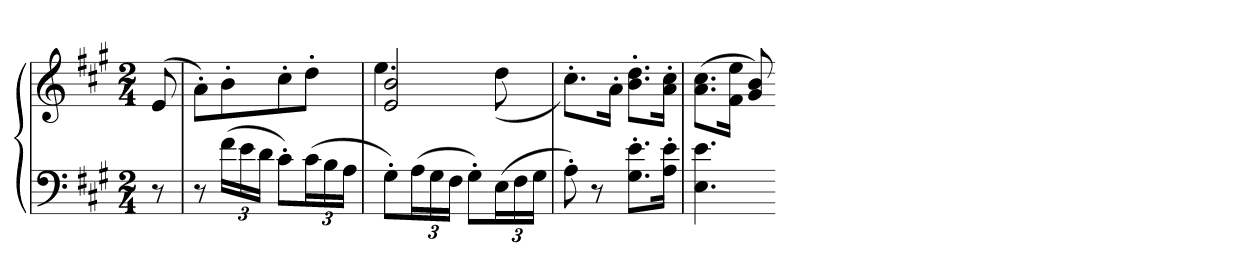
**kern	**kern
*part1	*part1
*staff2	*staff1
*clefF4	*clefG2
*k[f#c#g#]	*k[f#c#g#]
*A:	*A:
*M2/4	*M2/4
=	=
8r	(8e
=186	=186
8r	8a'L)
(24f#LL	8b'
24e	.
24dJJ	.
8c#'L)	8cc#'
(24c#L	8dd'J
24B	.
24AJJ	.
=187	=187
*	*^
8G#'L)	2e 2b	4.ee
(24AL	.	.
24G#	.	.
24F#JJ	.	.
8G#'L)	.	.
(24EL	.	(8dd
24F#	.	.
24G#JJ	.	.
*	*v	*v
=188	=188
8A')	8.cc#'L)
8r	.
.	16a'Jk
8.G#' 8.e'L	8.b' 8.dd'L
16A' 16e'Jk	16a' 16cc#'Jk
=189	=189
4.E 4.e	(8.a 8.cc#L
.	16f# 16eeJk
.	8g# 8b)
=-	=-
*-	*-
